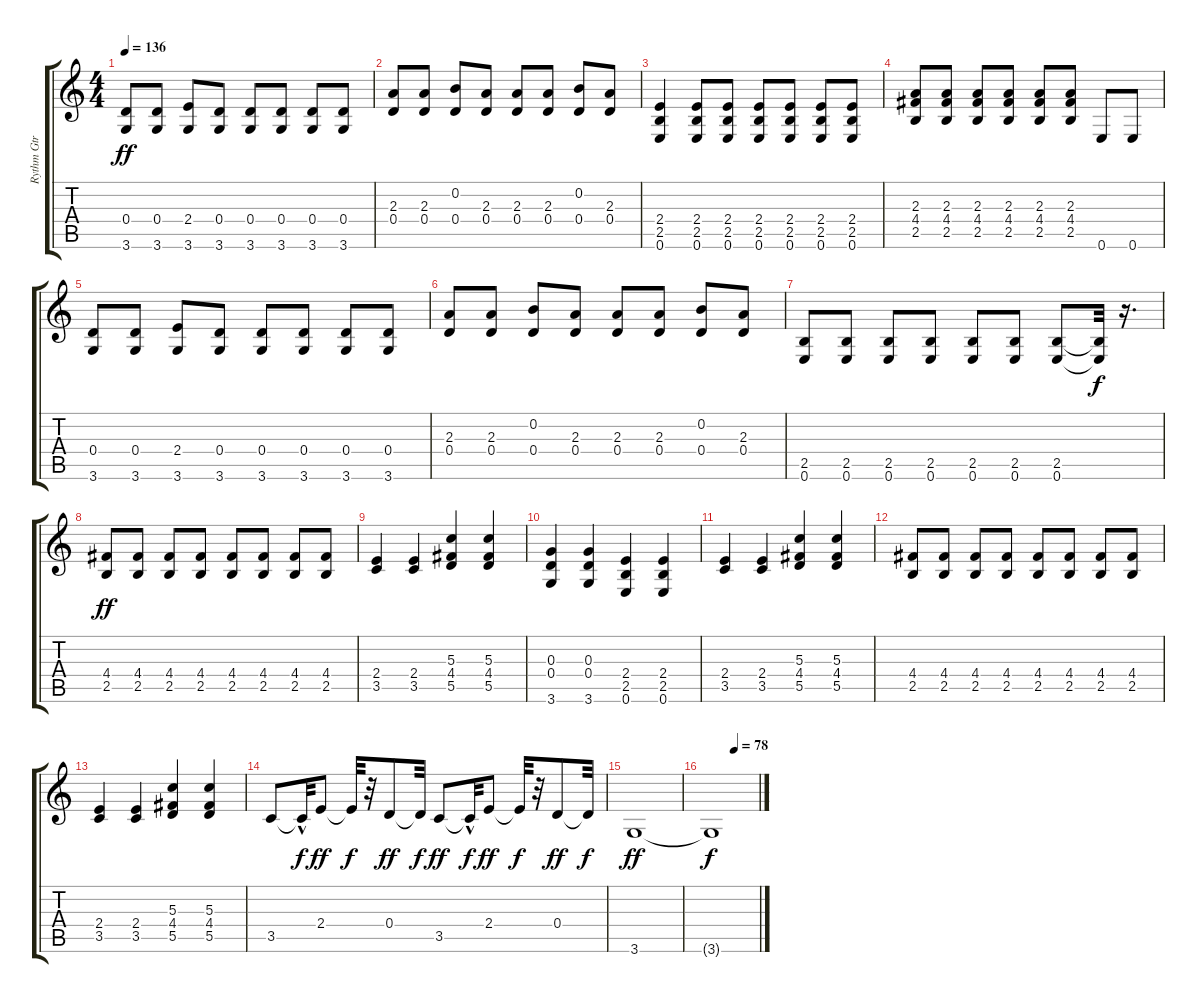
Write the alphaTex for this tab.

\track ("Rythm Gtr Muted" "Rythm Gtr ") {instrument electricguitarmuted}
\staff {score tabs}
\tuning (E4 B3 G3 D3 A2 E2) {hide}
\ts (4 4)
\tempo 136
\clef g2
\ks c
(0.4 3.6).8{dy ff} (0.4 3.6).8 (2.4 3.6).8 (0.4 3.6).8 (0.4 3.6).8 (0.4 3.6).8 (0.4 3.6).8 (0.4 3.6).8 |
(2.3 0.4).8 (2.3 0.4).8 (0.2 0.4).8 (2.3 0.4).8 (2.3 0.4).8 (2.3 0.4).8 (0.2 0.4).8 (2.3 0.4).8 |
(2.4 2.5 0.6).4 (2.4 2.5 0.6).8 (2.4 2.5 0.6).8 (2.4 2.5 0.6).8 (2.4 2.5 0.6).8 (2.4 2.5 0.6).8 (2.4 2.5 0.6).8 |
(2.3 4.4 2.5).8 (2.3 4.4 2.5).8 (2.3 4.4 2.5).8 (2.3 4.4 2.5).8 (2.3 4.4 2.5).8 (2.3 4.4 2.5).8 0.6.8 0.6.8 |
(0.4 3.6).8 (0.4 3.6).8 (2.4 3.6).8 (0.4 3.6).8 (0.4 3.6).8 (0.4 3.6).8 (0.4 3.6).8 (0.4 3.6).8 |
(2.3 0.4).8 (2.3 0.4).8 (0.2 0.4).8 (2.3 0.4).8 (2.3 0.4).8 (2.3 0.4).8 (0.2 0.4).8 (2.3 0.4).8 |
(2.5 0.6).8 (2.5 0.6).8 (2.5 0.6).8 (2.5 0.6).8 (2.5 0.6).8 (2.5 0.6).8 (2.5 0.6).8 (2.5{t} 0.6{t}).32{dy f} r.16{d} |
(4.4 2.5).8{dy ff} (4.4 2.5).8 (4.4 2.5).8 (4.4 2.5).8 (4.4 2.5).8 (4.4 2.5).8 (4.4 2.5).8 (4.4 2.5).8 |
(2.4 3.5).4 (2.4 3.5).4 (5.3 4.4 5.5).4 (5.3 4.4 5.5).4 |
(0.3 0.4 3.6).4 (0.3 0.4 3.6).4 (2.4 2.5 0.6).4 (2.4 2.5 0.6).4 |
(2.4 3.5).4 (2.4 3.5).4 (5.3 4.4 5.5).4 (5.3 4.4 5.5).4 |
(4.4 2.5).8 (4.4 2.5).8 (4.4 2.5).8 (4.4 2.5).8 (4.4 2.5).8 (4.4 2.5).8 (4.4 2.5).8 (4.4 2.5).8 |
(2.4 3.5).4 (2.4 3.5).4 (5.3 4.4 5.5).4 (5.3 4.4 5.5).4 |
3.5.8 3.5{hac t}.32{dy f} 2.4.8{dy ff} 2.4{t}.32{dy f} r.32 0.4.8{dy ff} 0.4{t}.32{dy f} 3.5.8{dy ff} 3.5{hac t}.32{dy f} 2.4.8{dy ff} 2.4{t}.32{dy f} r.32 0.4.8{dy ff} 0.4{t}.32{dy f} |
3.6.1{dy ff} |
\tempo (78 0.5)
3.6{t}.1{dy f}
